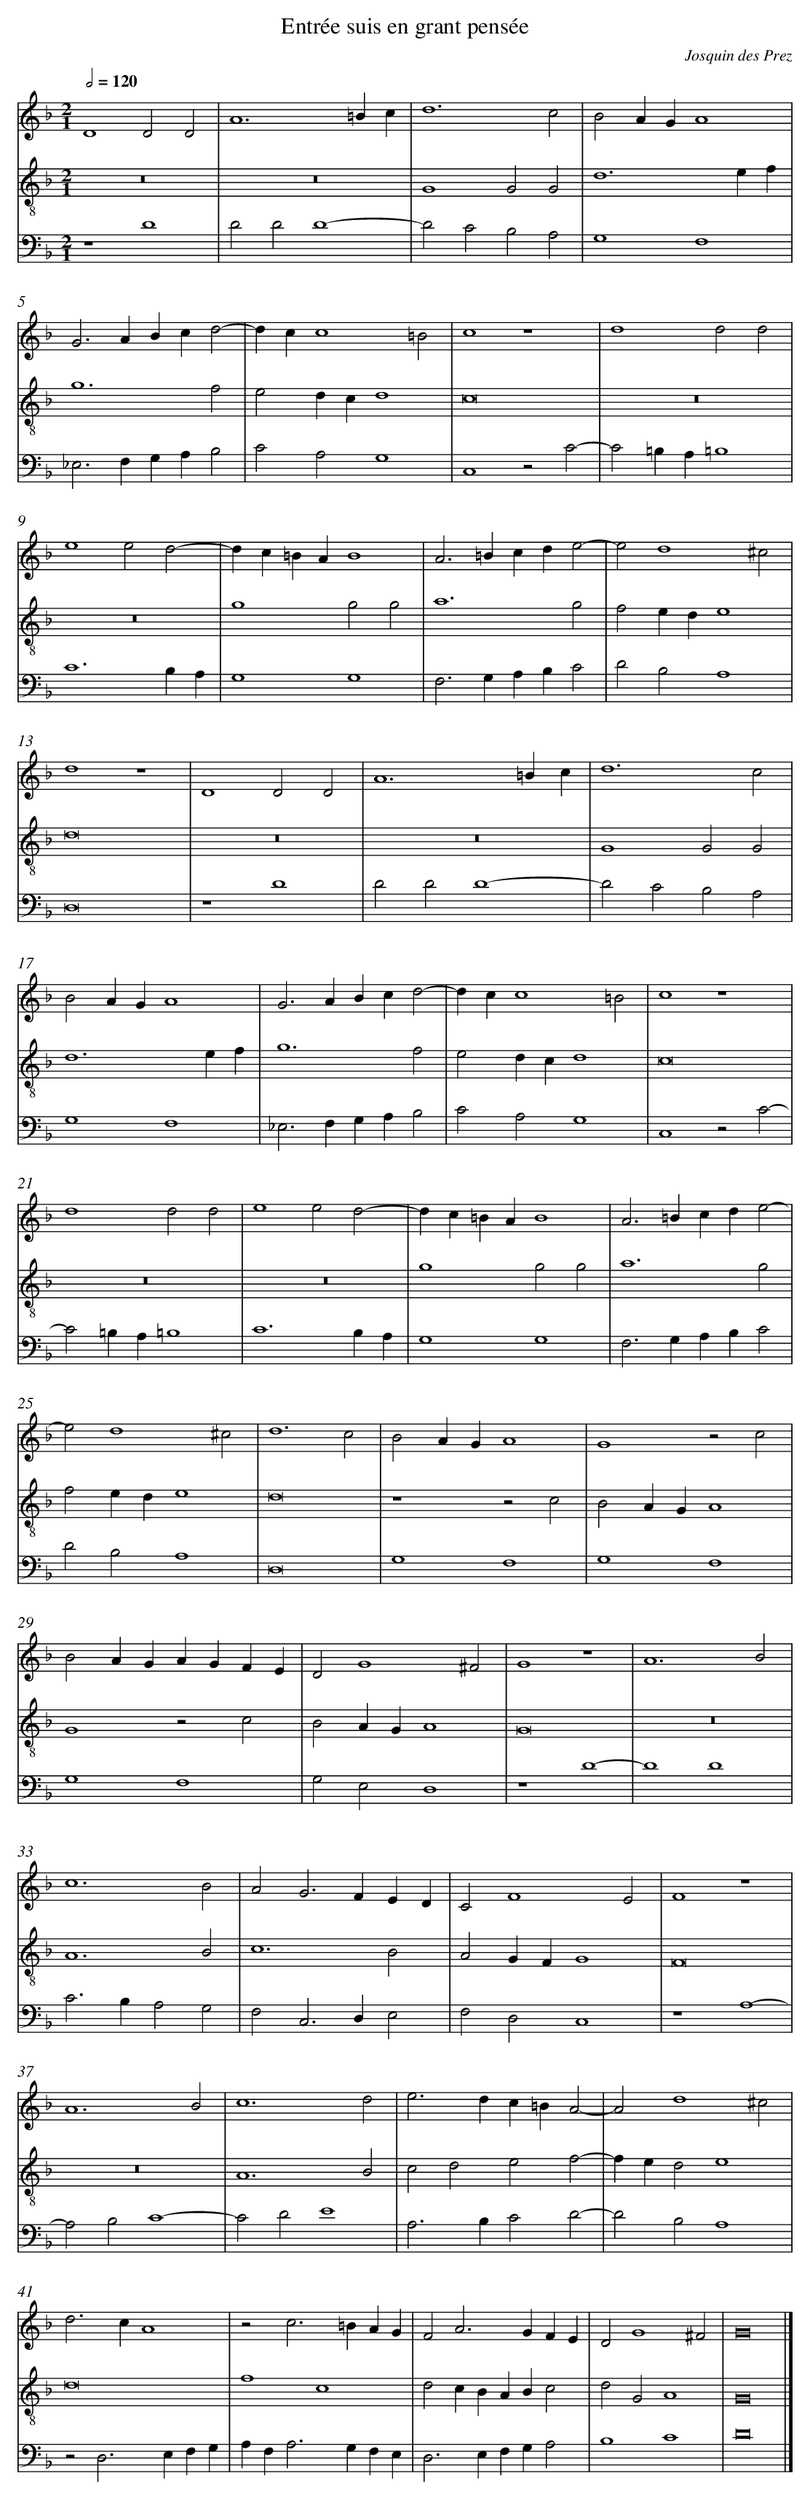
X:1
T:Entr\'ee suis en grant pens\'ee
C: Josquin des Prez
L: 1/4
M: 2/1
Q: 1/2=120
V: 1 clef=treble
V: 2 clef=treble-8
V: 3 clef=bass
K: F
[V:1] D4D2D2 |
[V:2] z8 |
[V:3] z4D4 |
[V:1] A6=Bc |
[V:2] z8 |
[V:3] D2D2D4- |
[V:1] d6c2 |
[V:2] G4G2G2 |
[V:3] D2C2B,2A,2 |
[V:1] B2AGA4 |
[V:2] d6ef |
[V:3] G,4F,4 |
[V:1] G3ABcd2- |
[V:2] g6f2 |
[V:3] _E,3F,G,A,B,2 |
[V:1] dcc4=B2 |
[V:2] e2dcd4 |
[V:3] C2A,2G,4 |
[V:1] c4z4 |
[V:2] c8 |
[V:3] C,4z2C2- |
[V:1] d4d2d2 |
[V:2] z8 |
[V:3] C2=B,A,=B,4 |
[V:1] e4e2d2- |
[V:2] z8 |
[V:3] C6B,A, |
[V:1] dc=BAB4 |
[V:2] g4g2g2 |
[V:3] G,4G,4 |
[V:1] A3=Bcde2- |
[V:2] a6g2 |
[V:3] F,3G,A,B,C2 |
[V:1] e2d4^c2 |
[V:2] f2ede4 |
[V:3] D2B,2A,4 |
[V:1] d4z4 |
[V:2] d8 |
[V:3] D,8 |
[V:1] D4D2D2 |
[V:2] z8 |
[V:3] z4D4 |
[V:1] A6=Bc |
[V:2] z8 |
[V:3] D2D2D4- |
[V:1] d6c2 |
[V:2] G4G2G2 |
[V:3] D2C2B,2A,2 |
[V:1] B2AGA4 |
[V:2] d6ef |
[V:3] G,4F,4 |
[V:1] G3ABcd2- |
[V:2] g6f2 |
[V:3] _E,3F,G,A,B,2 |
[V:1] dcc4=B2 |
[V:2] e2dcd4 |
[V:3] C2A,2G,4 |
[V:1] c4z4 |
[V:2] c8 |
[V:3] C,4z2C2- |
[V:1] d4d2d2 |
[V:2] z8 |
[V:3] C2=B,A,=B,4 |
[V:1] e4e2d2- |
[V:2] z8 |
[V:3] C6B,A, |
[V:1] dc=BAB4 |
[V:2] g4g2g2 |
[V:3] G,4G,4 |
[V:1] A3=Bcde2- |
[V:2] a6g2 |
[V:3] F,3G,A,B,C2 |
[V:1] e2d4^c2 |
[V:2] f2ede4 |
[V:3] D2B,2A,4 |
[V:1] d6c2 |
[V:2] d8 |
[V:3] D,8 |
[V:1] B2AGA4 |
[V:2] z4z2c2 |
[V:3] G,4F,4 |
[V:1] G4z2c2 |
[V:2] B2AGA4 |
[V:3] G,4F,4 |
[V:1] B2AGAGFE |
[V:2] G4z2c2 |
[V:3] G,4F,4 |
[V:1] D2G4^F2 |
[V:2] B2AGA4 |
[V:3] G,2E,2D,4 |
[V:1] G4z4 |
[V:2] G8 |
[V:3] z4D4- |
[V:1] A6B2 |
[V:2] z8 |
[V:3] D4D4 |
[V:1] c6B2 |
[V:2] A6B2 |
[V:3] C3B,A,2G,2 |
[V:1] A2G3FED |
[V:2] c6B2 |
[V:3] F,2C,3D,E,2 |
[V:1] C2F4E2 |
[V:2] A2GFG4 |
[V:3] F,2D,2C,4 |
[V:1] F4z4 |
[V:2] F8 |
[V:3] z4A,4- |
[V:1] A6B2 |
[V:2] z8 |
[V:3] A,2B,2C4- |
[V:1] c6d2 |
[V:2] A6B2 |
[V:3] C2D2E4 |
[V:1] e3dc=BA2- |
[V:2] c2d2e2f2- |
[V:3] A,3B,C2D2- |
[V:1] A2d4^c2 |
[V:2] fed2e4 |
[V:3] D2B,2A,4 |
[V:1] d3cA4 |
[V:2] d8 |
[V:3] z2D,3E,F,G, |
[V:1] z2c3=BAG |
[V:2] f4c4 |
[V:3] A,F,A,3G,F,E, |
[V:1] F2A3GFE |
[V:2] d2cBABc2 |
[V:3] D,3E,F,G,A,2 |
[V:1] D2G4^F2 |
[V:2] d2G2A4 |
[V:3] B,4C4 |
[V:1] G8 |]
[V:2] G8 |]
[V:3] D8 |]
